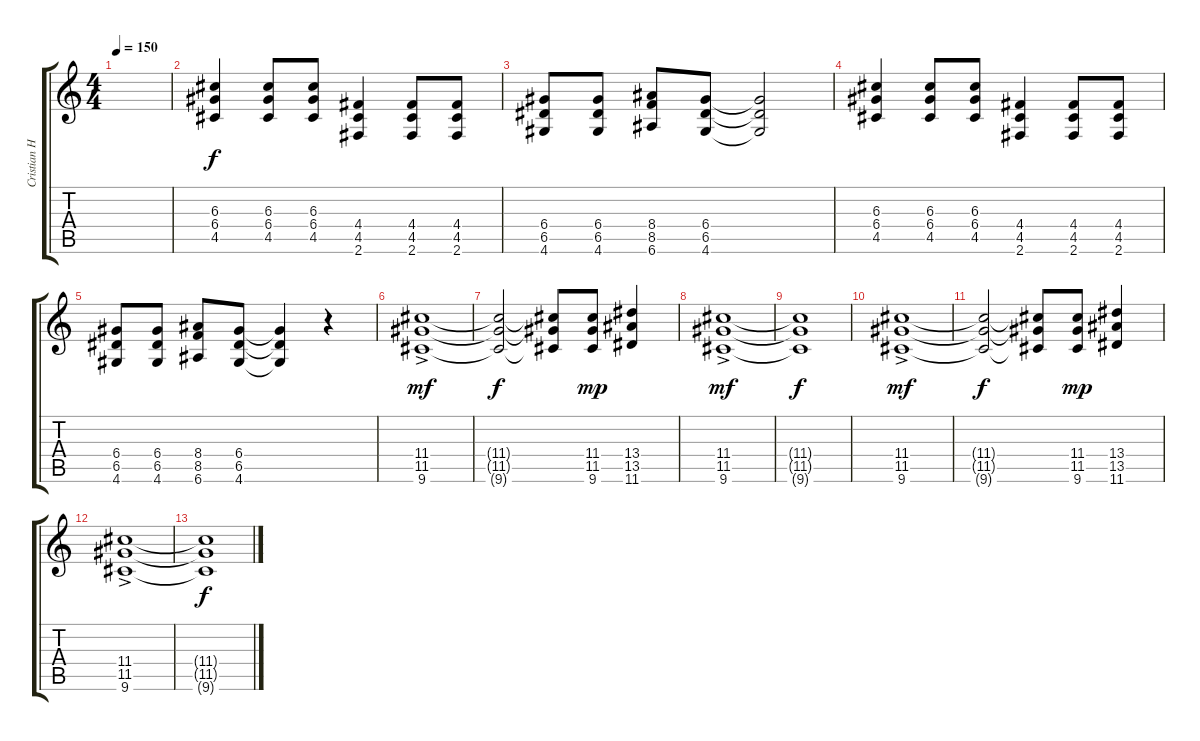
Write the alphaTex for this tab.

\track ("Cristian Humberto Aldana (Guitarra)" "Cristian H") {instrument distortionguitar}
\staff {score tabs}
\tuning (E4 B3 G3 D3 A2 E2) {hide}
\ts (4 4)
\tempo 150
\clef g2
\ks c
|
(6.3 6.4 4.5).4 (6.3 6.4 4.5).8 (6.3 6.4 4.5).8 (4.4 4.5 2.6).4 (4.4 4.5 2.6).8 (4.4 4.5 2.6).8 |
(6.4 6.5 4.6).8 (6.4 6.5 4.6).8 (8.4 8.5 6.6).8 (6.4 6.5 4.6).8 (6.4{t} 6.5{t} 4.6{t}).2 |
(6.3 6.4 4.5).4 (6.3 6.4 4.5).8 (6.3 6.4 4.5).8 (4.4 4.5 2.6).4 (4.4 4.5 2.6).8 (4.4 4.5 2.6).8 |
(6.4 6.5 4.6).8 (6.4 6.5 4.6).8 (8.4 8.5 6.6).8 (6.4 6.5 4.6).8 (6.4{t} 6.5{t} 4.6{t}).4 r.4 |
(11.4{ac} 11.5{ac} 9.6{ac}).1{dy mf} |
(11.4{t} 11.5{t} 9.6{t}).2{dy f} (11.4{t} 11.5{t} 9.6{t}).8 (11.4 11.5 9.6).8{dy mp} (13.4 13.5 11.6).4 |
(11.4{ac} 11.5{ac} 9.6{ac}).1{dy mf} |
(11.4{t} 11.5{t} 9.6{t}).1{dy f} |
(11.4{ac} 11.5{ac} 9.6{ac}).1{dy mf} |
(11.4{t} 11.5{t} 9.6{t}).2{dy f} (11.4{t} 11.5{t} 9.6{t}).8 (11.4 11.5 9.6).8{dy mp} (13.4 13.5 11.6).4 |
(11.4{ac} 11.5{ac} 9.6{ac}).1 |
(11.4{t} 11.5{t} 9.6{t}).1{dy f}
